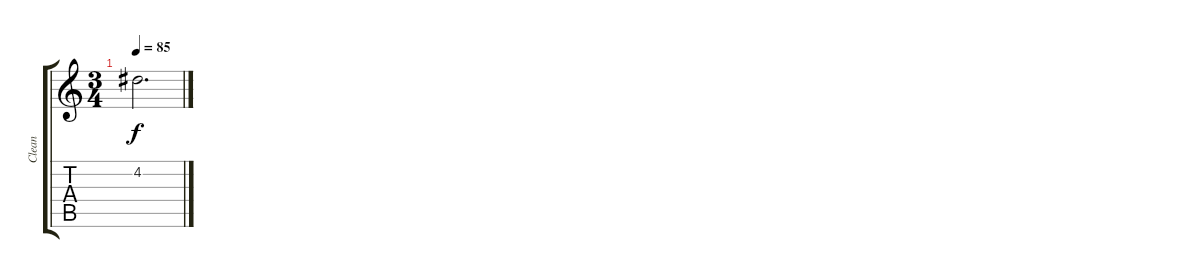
\track ("Clean" "Clean") {instrument electricguitarclean}
\staff {score tabs}
\tuning (E4 B3 G3 D3 A2 E2) {hide}
\ts (3 4)
\tempo 85
\clef g2
\ks c
4.2.2{d dy f}
